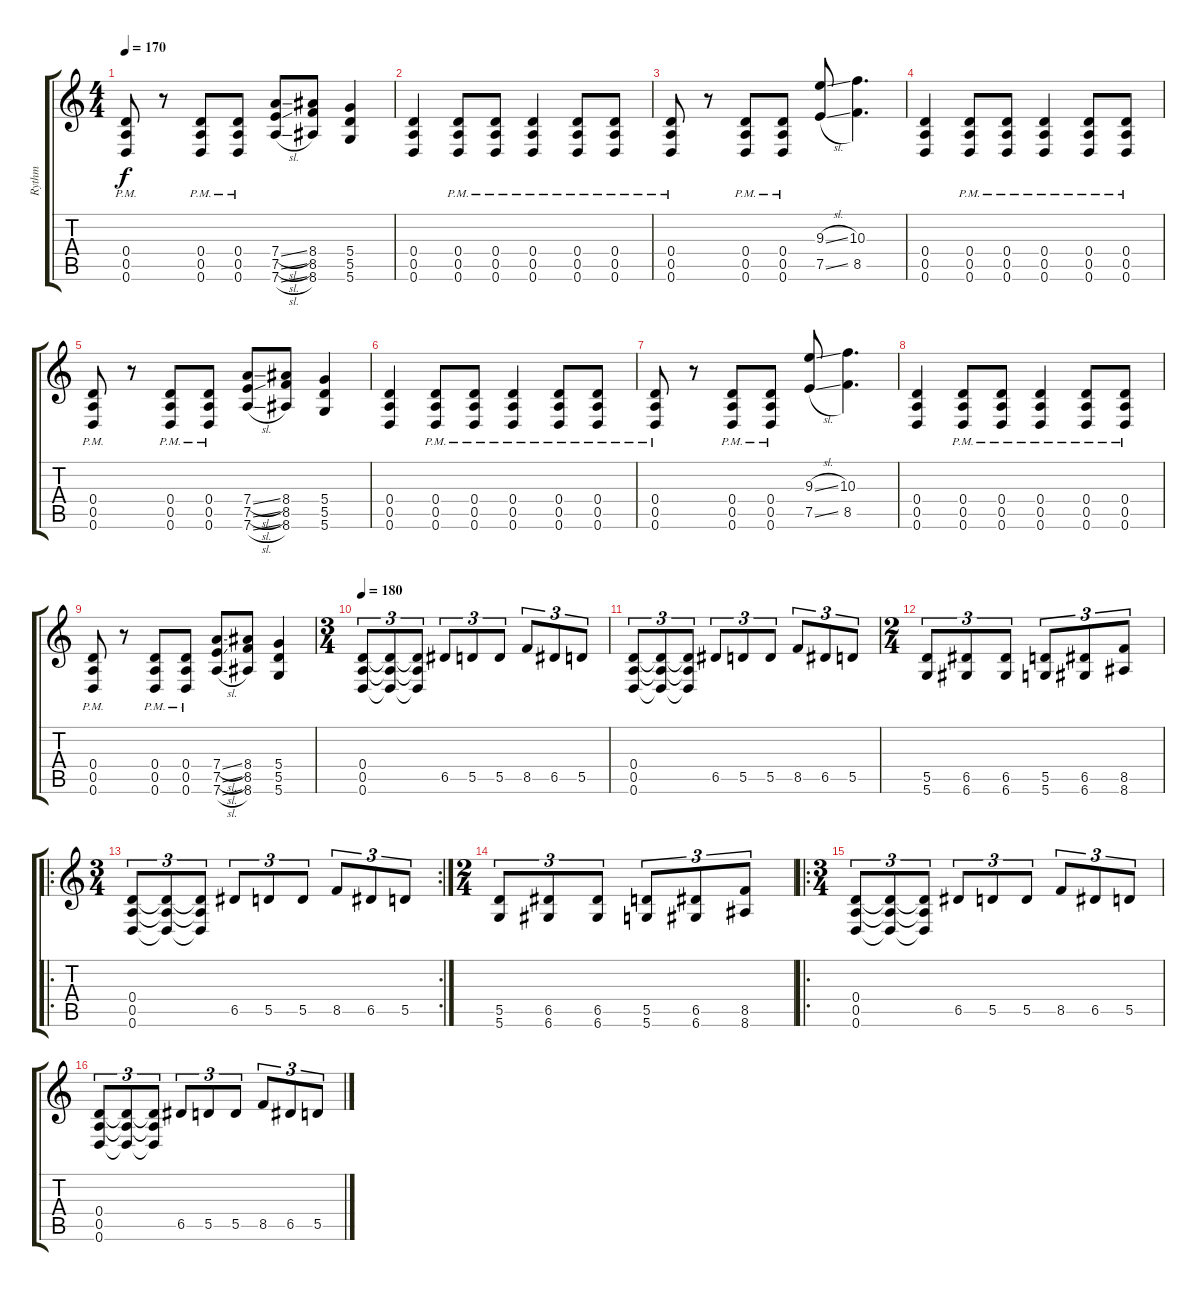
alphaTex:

\track ("Rythm" "Rythm") {instrument distortionguitar}
\staff {score tabs}
\tuning (E4 B3 G3 D3 A2 D2) {hide}
\ts (4 4)
\tempo 170
\clef g2
\ks c
(0.4{pm} 0.5{pm} 0.6{pm}).8{dy f} r.8 (0.4{pm} 0.5{pm} 0.6{pm}).8 (0.4{pm} 0.5{pm} 0.6{pm}).8 (7.4{sl} 7.5{sl} 7.6{sl}).8 (8.4 8.5 8.6).8 (5.4 5.5 5.6).4 |
(0.4 0.5 0.6).4 (0.4{pm} 0.5{pm} 0.6{pm}).8 (0.4{pm} 0.5{pm} 0.6{pm}).8 (0.4{pm} 0.5{pm} 0.6{pm}).4 (0.4{pm} 0.5{pm} 0.6{pm}).8 (0.4{pm} 0.5{pm} 0.6{pm}).8 |
(0.4{pm} 0.5{pm} 0.6{pm}).8 r.8 (0.4{pm} 0.5{pm} 0.6{pm}).8 (0.4{pm} 0.5{pm} 0.6{pm}).8 (9.3{sl} 7.5{sl}).8 (10.3 8.5).4{d} |
(0.4 0.5 0.6).4 (0.4{pm} 0.5{pm} 0.6{pm}).8 (0.4{pm} 0.5{pm} 0.6{pm}).8 (0.4{pm} 0.5{pm} 0.6{pm}).4 (0.4{pm} 0.5{pm} 0.6{pm}).8 (0.4{pm} 0.5{pm} 0.6{pm}).8 |
(0.4{pm} 0.5{pm} 0.6{pm}).8 r.8 (0.4{pm} 0.5{pm} 0.6{pm}).8 (0.4{pm} 0.5{pm} 0.6{pm}).8 (7.4{sl} 7.5{sl} 7.6{sl}).8 (8.4 8.5 8.6).8 (5.4 5.5 5.6).4 |
(0.4 0.5 0.6).4 (0.4{pm} 0.5{pm} 0.6{pm}).8 (0.4{pm} 0.5{pm} 0.6{pm}).8 (0.4{pm} 0.5{pm} 0.6{pm}).4 (0.4{pm} 0.5{pm} 0.6{pm}).8 (0.4{pm} 0.5{pm} 0.6{pm}).8 |
(0.4{pm} 0.5{pm} 0.6{pm}).8 r.8 (0.4{pm} 0.5{pm} 0.6{pm}).8 (0.4{pm} 0.5{pm} 0.6{pm}).8 (9.3{sl} 7.5{sl}).8 (10.3 8.5).4{d} |
(0.4 0.5 0.6).4 (0.4{pm} 0.5{pm} 0.6{pm}).8 (0.4{pm} 0.5{pm} 0.6{pm}).8 (0.4{pm} 0.5{pm} 0.6{pm}).4 (0.4{pm} 0.5{pm} 0.6{pm}).8 (0.4{pm} 0.5{pm} 0.6{pm}).8 |
(0.4{pm} 0.5{pm} 0.6{pm}).8 r.8 (0.4{pm} 0.5{pm} 0.6{pm}).8 (0.4{pm} 0.5{pm} 0.6{pm}).8 (7.4{sl} 7.5{sl} 7.6{sl}).8 (8.4 8.5 8.6).8 (5.4 5.5 5.6).4 |
\ts (3 4)
\tempo 180
(0.4 0.5 0.6).8{tu (3 2)} (0.4{t} 0.5{t} 0.6{t}).8{tu (3 2)} (0.4{t} 0.5{t} 0.6{t}).8{tu (3 2)} 6.5.8{tu (3 2)} 5.5.8{tu (3 2)} 5.5.8{tu (3 2)} 8.5.8{tu (3 2)} 6.5.8{tu (3 2)} 5.5.8{tu (3 2)} |
(0.4 0.5 0.6).8{tu (3 2)} (0.4{t} 0.5{t} 0.6{t}).8{tu (3 2)} (0.4{t} 0.5{t} 0.6{t}).8{tu (3 2)} 6.5.8{tu (3 2)} 5.5.8{tu (3 2)} 5.5.8{tu (3 2)} 8.5.8{tu (3 2)} 6.5.8{tu (3 2)} 5.5.8{tu (3 2)} |
\ts (2 4)
(5.5 5.6).8{tu (3 2)} (6.5 6.6).8{tu (3 2)} (6.5 6.6).8{tu (3 2)} (5.5 5.6).8{tu (3 2)} (6.5 6.6).8{tu (3 2)} (8.5 8.6).8{tu (3 2)} |
\ro
\rc 2
\ts (3 4)
(0.4 0.5 0.6).8{tu (3 2)} (0.4{t} 0.5{t} 0.6{t}).8{tu (3 2)} (0.4{t} 0.5{t} 0.6{t}).8{tu (3 2)} 6.5.8{tu (3 2)} 5.5.8{tu (3 2)} 5.5.8{tu (3 2)} 8.5.8{tu (3 2)} 6.5.8{tu (3 2)} 5.5.8{tu (3 2)} |
\ts (2 4)
(5.5 5.6).8{tu (3 2)} (6.5 6.6).8{tu (3 2)} (6.5 6.6).8{tu (3 2)} (5.5 5.6).8{tu (3 2)} (6.5 6.6).8{tu (3 2)} (8.5 8.6).8{tu (3 2)} |
\ro
\ts (3 4)
(0.4 0.5 0.6).8{tu (3 2)} (0.4{t} 0.5{t} 0.6{t}).8{tu (3 2)} (0.4{t} 0.5{t} 0.6{t}).8{tu (3 2)} 6.5.8{tu (3 2)} 5.5.8{tu (3 2)} 5.5.8{tu (3 2)} 8.5.8{tu (3 2)} 6.5.8{tu (3 2)} 5.5.8{tu (3 2)} |
(0.4 0.5 0.6).8{tu (3 2)} (0.4{t} 0.5{t} 0.6{t}).8{tu (3 2)} (0.4{t} 0.5{t} 0.6{t}).8{tu (3 2)} 6.5.8{tu (3 2)} 5.5.8{tu (3 2)} 5.5.8{tu (3 2)} 8.5.8{tu (3 2)} 6.5.8{tu (3 2)} 5.5.8{tu (3 2)}
